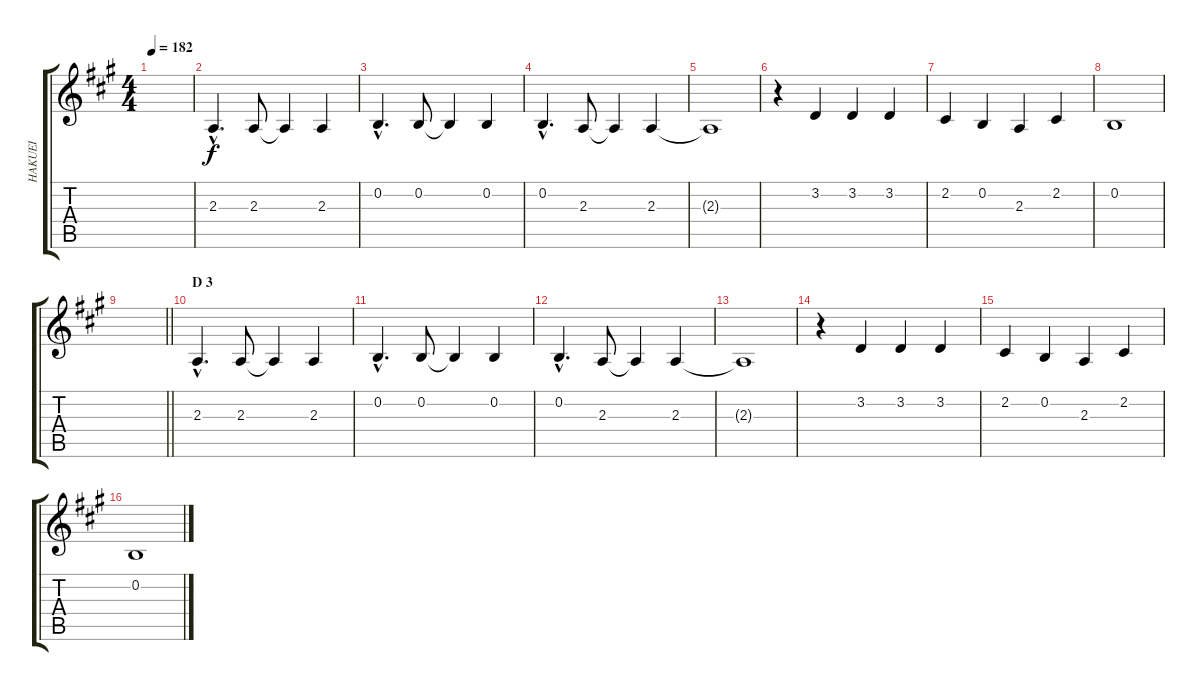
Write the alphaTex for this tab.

\track ("HAKUEI" "HAKUEI") {instrument oboe}
\staff {score tabs}
\tuning (E4 B3 G3 D3 A2 E2) {hide}
\ts (4 4)
\tempo 182
\clef g2
\ks a
|
2.3{hac}.4{d} 2.3.8 2.3{t}.4 2.3.4 |
0.2{hac}.4{d} 0.2.8 0.2{t}.4 0.2.4 |
0.2{hac}.4{d} 2.3.8 2.3{t}.4 2.3.4 |
2.3{t}.1 |
r.4 3.2.4 3.2.4 3.2.4 |
2.2.4 0.2.4 2.3.4 2.2.4 |
0.2.1 |
\barLineRight lightlight
|
\section ("" "D 3")
2.3{hac}.4{d} 2.3.8 2.3{t}.4 2.3.4 |
0.2{hac}.4{d} 0.2.8 0.2{t}.4 0.2.4 |
0.2{hac}.4{d} 2.3.8 2.3{t}.4 2.3.4 |
2.3{t}.1 |
r.4 3.2.4 3.2.4 3.2.4 |
2.2.4 0.2.4 2.3.4 2.2.4 |
0.2.1
